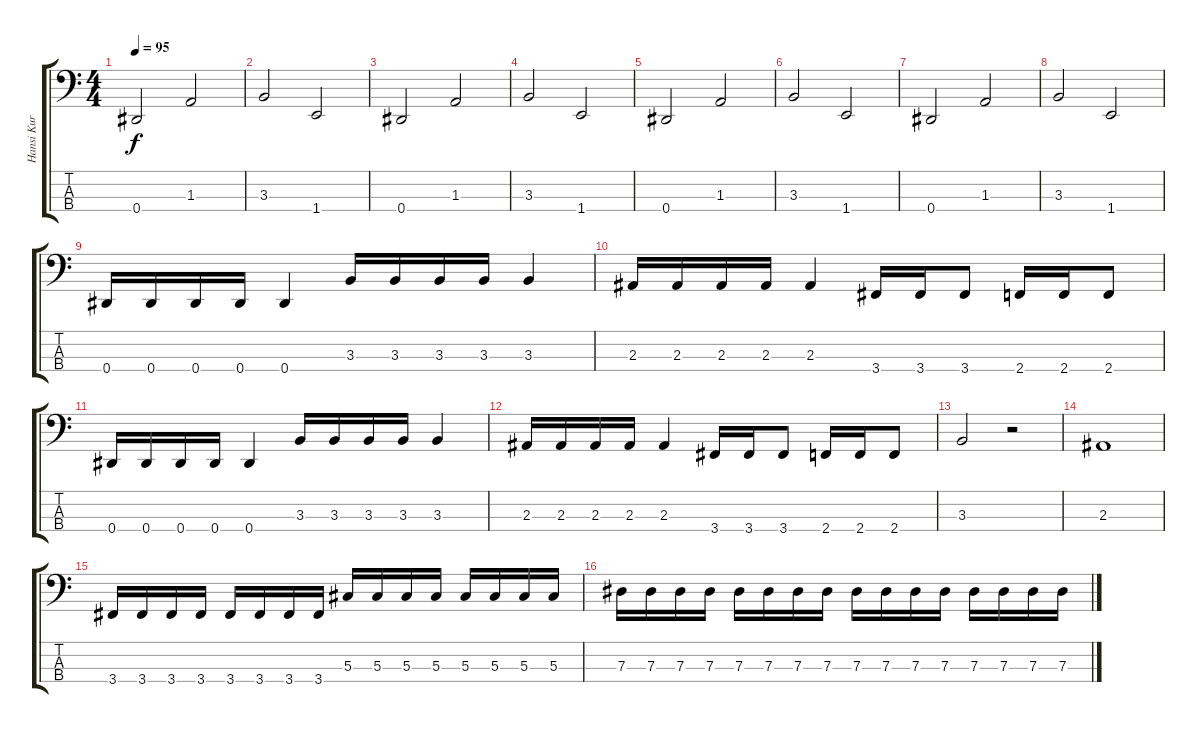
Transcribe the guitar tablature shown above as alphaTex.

\track (" Hansi Kursch" " Hansi Kur") {instrument electricbasspick}
\staff {score tabs}
\tuning (Gb2 Db2 Ab1 Eb1) {hide}
\ts (4 4)
\tempo 95
\clef f4
\ks c
0.4.2{dy f} 1.3.2 |
3.3.2 1.4.2 |
0.4.2 1.3.2 |
3.3.2 1.4.2 |
0.4.2 1.3.2 |
3.3.2 1.4.2 |
0.4.2 1.3.2 |
3.3.2 1.4.2 |
0.4.16 0.4.16 0.4.16 0.4.16 0.4.4 3.3.16 3.3.16 3.3.16 3.3.16 3.3.4 |
2.3.16 2.3.16 2.3.16 2.3.16 2.3.4 3.4.16 3.4.16 3.4.8 2.4.16 2.4.16 2.4.8 |
0.4.16 0.4.16 0.4.16 0.4.16 0.4.4 3.3.16 3.3.16 3.3.16 3.3.16 3.3.4 |
2.3.16 2.3.16 2.3.16 2.3.16 2.3.4 3.4.16 3.4.16 3.4.8 2.4.16 2.4.16 2.4.8 |
3.3.2 r.2 |
2.3.1 |
3.4.16 3.4.16 3.4.16 3.4.16 3.4.16 3.4.16 3.4.16 3.4.16 5.3.16 5.3.16 5.3.16 5.3.16 5.3.16 5.3.16 5.3.16 5.3.16 |
7.3.16 7.3.16 7.3.16 7.3.16 7.3.16 7.3.16 7.3.16 7.3.16 7.3.16 7.3.16 7.3.16 7.3.16 7.3.16 7.3.16 7.3.16 7.3.16
